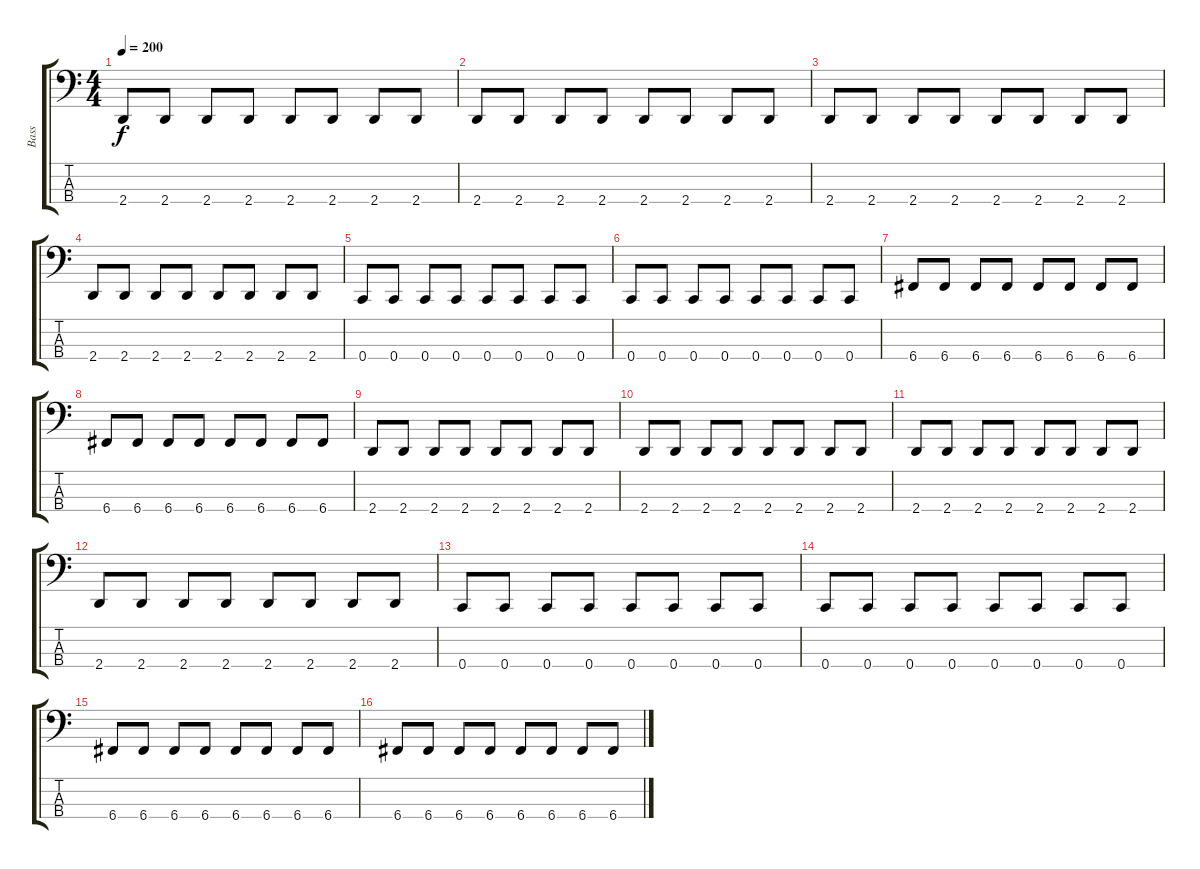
\track ("Bass" "Bass") {instrument electricbasspick}
\staff {score tabs}
\tuning (F2 C2 G1 C1) {hide}
\ts (4 4)
\tempo 200
\clef f4
\ks c
2.4.8{dy f} 2.4.8 2.4.8 2.4.8 2.4.8 2.4.8 2.4.8 2.4.8 |
2.4.8 2.4.8 2.4.8 2.4.8 2.4.8 2.4.8 2.4.8 2.4.8 |
2.4.8 2.4.8 2.4.8 2.4.8 2.4.8 2.4.8 2.4.8 2.4.8 |
2.4.8 2.4.8 2.4.8 2.4.8 2.4.8 2.4.8 2.4.8 2.4.8 |
0.4.8 0.4.8 0.4.8 0.4.8 0.4.8 0.4.8 0.4.8 0.4.8 |
0.4.8 0.4.8 0.4.8 0.4.8 0.4.8 0.4.8 0.4.8 0.4.8 |
6.4.8 6.4.8 6.4.8 6.4.8 6.4.8 6.4.8 6.4.8 6.4.8 |
6.4.8 6.4.8 6.4.8 6.4.8 6.4.8 6.4.8 6.4.8 6.4.8 |
2.4.8 2.4.8 2.4.8 2.4.8 2.4.8 2.4.8 2.4.8 2.4.8 |
2.4.8 2.4.8 2.4.8 2.4.8 2.4.8 2.4.8 2.4.8 2.4.8 |
2.4.8 2.4.8 2.4.8 2.4.8 2.4.8 2.4.8 2.4.8 2.4.8 |
2.4.8 2.4.8 2.4.8 2.4.8 2.4.8 2.4.8 2.4.8 2.4.8 |
0.4.8 0.4.8 0.4.8 0.4.8 0.4.8 0.4.8 0.4.8 0.4.8 |
0.4.8 0.4.8 0.4.8 0.4.8 0.4.8 0.4.8 0.4.8 0.4.8 |
6.4.8 6.4.8 6.4.8 6.4.8 6.4.8 6.4.8 6.4.8 6.4.8 |
6.4.8 6.4.8 6.4.8 6.4.8 6.4.8 6.4.8 6.4.8 6.4.8
